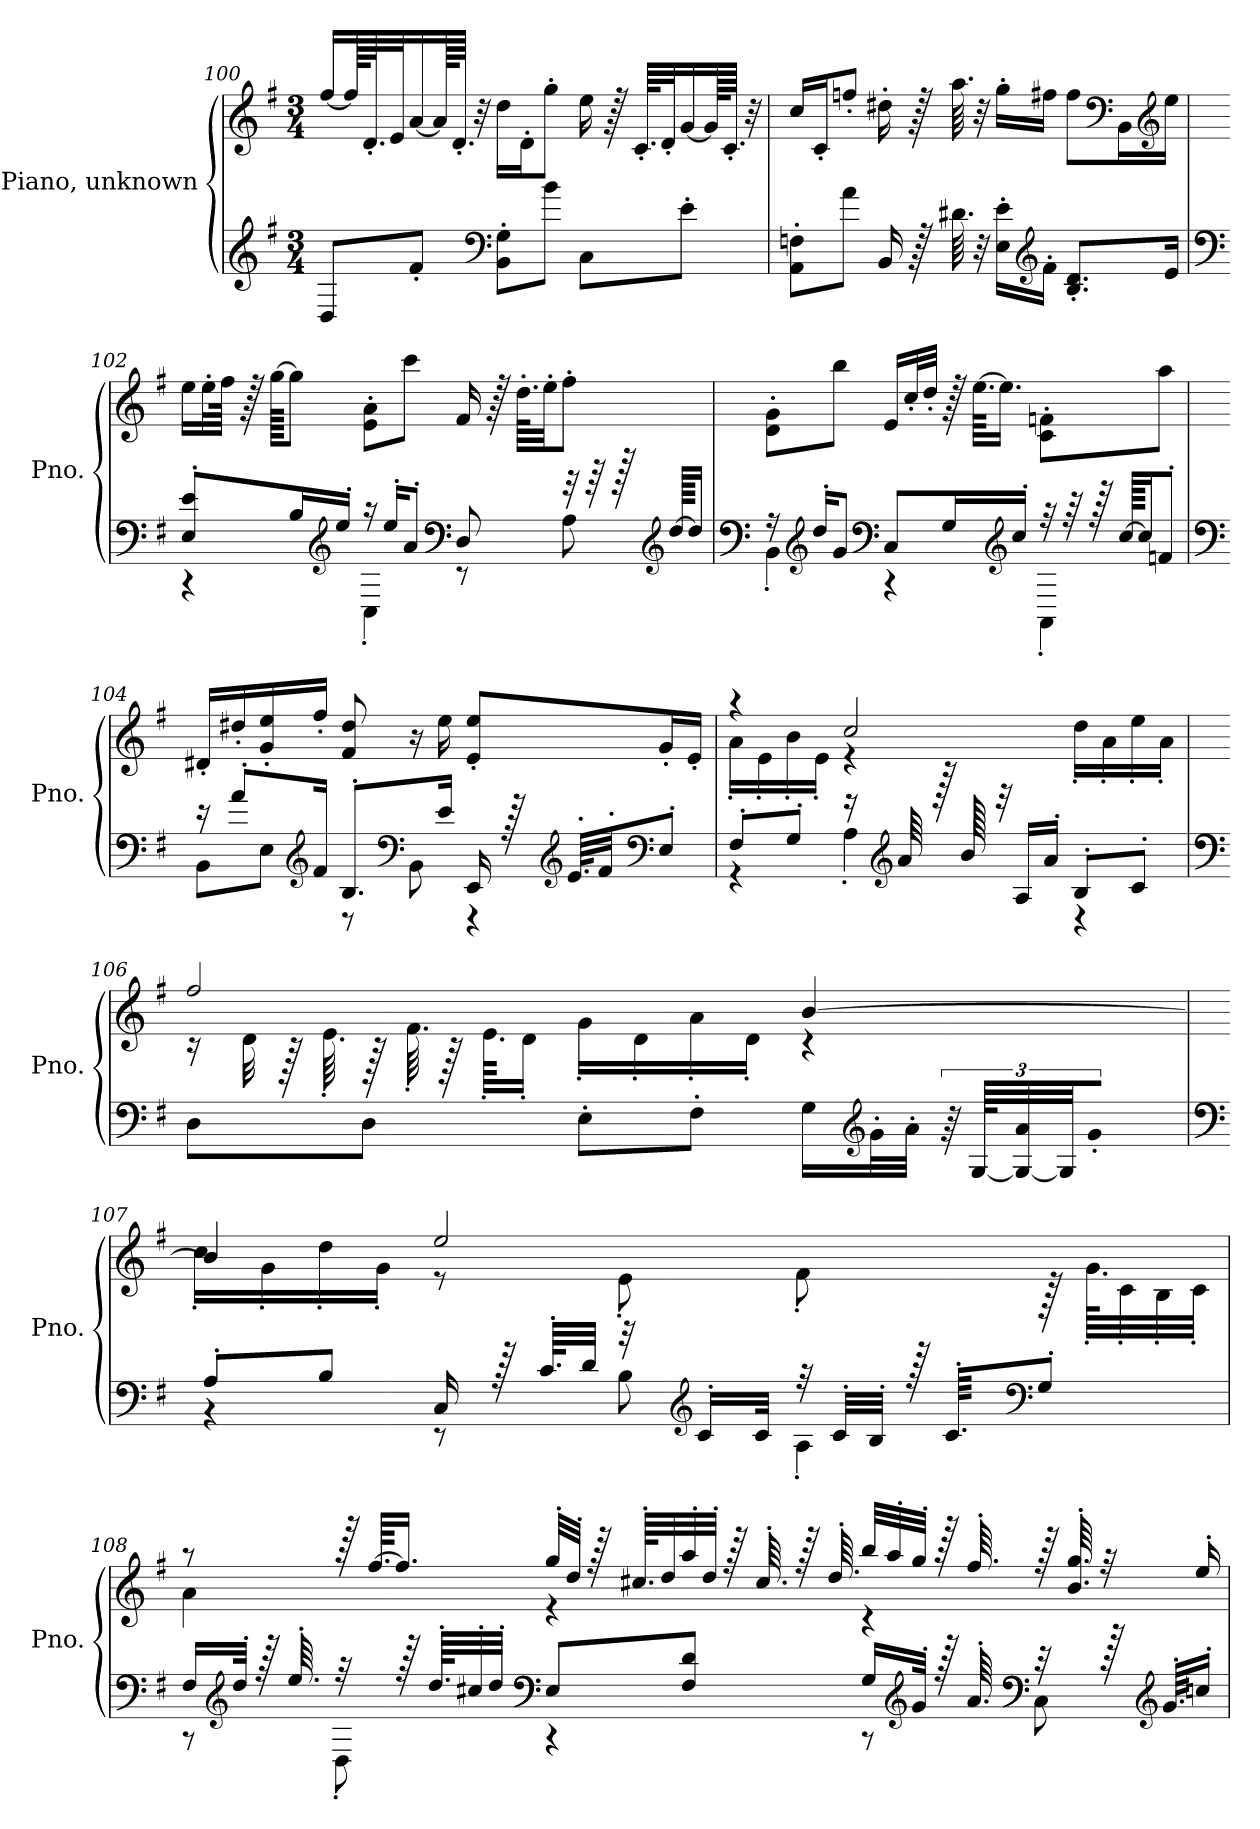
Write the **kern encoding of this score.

**kern	**kern
*part1	*part1
*staff2	*staff1
*I"Piano, unknown	*
*I'Pno.	*
*clefG2	*clefG2
*k[f#]	*k[f#]
*M3/4	*M3/4
=100	=100
8D/L	[16ff#/LL
.	128ff#/KLL]
.	64.d'/J
.	32e/J
8f#'/J	[16a/
.	128a/KLL]
.	64.d'/JJJJ
.	32r
*clefF4	*
8BB\' 8G\'L	16dd\LL
.	16d'\J
8b\J	8gg'\J
8C\L	16ee\
.	128r
.	64.c'/KLLL
.	32d'/J
8e'\J	[16g/
.	128g/KLL]
.	64.c'/JJJJ
.	32r
!!LO:LB:g=z
=101	=101
8AA\' 8Fn\'L	16cc/LL
.	16c'/J
8a\J	8ffn'/J
16BB/	16dd#X'\
128r	128r
64.d#X\	64.aa\
32r	32r
16E\' 16e\'LL	16gg'\LL
*clefG2	*
16f#'\JJ	16ff#X\JJ
8.B/' 8.d#/'L	8ff#\L
*	*clefF4
.	16BB\L
*	*clefG2
16e/Jk	16ee\JJ
!!LO:LB:g=z
=102	=102
*clefF4	*
*^	*
8E/' 8e/'L	4r	16ee\LL
.	.	32ee'\L
.	.	64ff#\JJJk
.	.	128r
.	.	[128gg\KKKKL
16B/L	.	8gg\J]
*clefG2	*	*
16ee'/JJ	.	.
16r	4C'\	8e\' 8a\'L
16ee'/KL	.	.
8a'/J	.	8ccc\J
*clefF4	*	*
8D/	8r	16f#/
.	.	128r
.	.	64.dd'\KLLL
.	.	32ee'\JJ
32r	8A\	8ff#'\J
64r	.	.
128r	.	.
*clefG2	*	*
[128dd/KKKLL	.	.
16dd/JJ]	.	.
!!LO:LB:g=z
=103	=103	=103
*clefF4	*	*
16r	4BB'\	8d\' 8g\'L
*clefG2	*	*
16dd'/KL	.	.
8g/J	.	8bb\J
*clefF4	*	*
8C/L	4r	16e/LL
.	.	32cc'/L
.	.	32dd'/JJJ
16G/L	.	128r
.	.	[64.ee\KKLL
.	.	16.ee\JJ]
*clefG2	*	*
16cc'/JJ	.	.
32r	4AA'\	8c\' 8fn\'L
64r	.	.
128r	.	.
[128cc/KKKLL	.	.
16cc/J]	.	.
8fn'/J	.	8aa\J
=104	=104	=104
*clefF4	*	*
16r	8BB\L	16d#X'/LL
8a'/L	.	16dd#X'/
.	8E\J	16g/' 16ee/'
*clefG2	*	*
16f#/Jk	.	16ff#'/JJ
8.B'/L	8r	8f#/ 8dd#/
*clefF4	*	*
.	8BB\	16r
16e/Jk	.	16ee\
16EE/	4r	8e/' 8ee/'L
128r	.	.
*clefG2	*	*
64.e'/KLLL	.	.
32f#'/JJ	.	.
*clefF4	*	*
8E'/J	.	16g'/L
.	.	16e'/JJ
!!LO:LB:g=z
=105	=105	=105
*	*	*^
8F#'/L	4r	4r	16a'\LL
.	.	.	16e'\
8G'/J	.	.	16b'\
.	.	.	16e'\JJ
16r	4A'\	2cc/	4r
*clefG2	*	*	*
64a/	.	.	.
128r	.	.	.
128b/	.	.	.
32r	.	.	.
16A/LL	.	.	.
16a'/JJ	.	.	.
8B'/L	4r	.	16dd'\LL
.	.	.	16a'\
8c'/J	.	.	16ee'\
.	.	.	16a'\JJ
*v	*v	*	*
=106	=106	=106
*clefF4	*	*
8D\L	2ff#/	16r
.	.	32d\
.	.	128r
.	.	64.e'\
8D\J	.	128r
.	.	64.f#'\
.	.	128r
.	.	64.e'\KKLL
.	.	16d'\JJ
8E'\L	.	16g'\LL
.	.	16d'\
8F#'\J	.	16a'\
.	.	16d'\JJ
16G\LL	[4b/	4r
*clefG2	*	*
32g'\L	.	.
32a'\JJJ	.	.
96r	.	.
[96G/KLLL	.	.
48G/_ 48a/	.	.
48G/J]	.	.
16g'/JJ	.	.
!!LO:PB:g=z	!!
=107	=107	=107
*clefF4	*	*
*^	*	*
8A'/L	4r	4b/]	16cc'\LL
.	.	.	16g'\
8B/J	.	.	16dd'\
.	.	.	16g'\JJ
16C/	8r	2ee/	8r
128r	.	.	.
64.c'/KLLL	.	.	.
32d/JJJ	.	.	.
32r	8B\	.	8e'\
*clefG2	*	*	*
16c'/LL	.	.	.
32c/JJk	.	.	.
32r	4A'\	.	8f#'\
32c'/LLL	.	.	.
32B'/JJJ	.	.	.
128r	.	.	.
64.c'/KKKL	.	.	.
*clefF4	*	*	*
8G'/J	.	.	128r
.	.	.	64.g'\KLLL
.	.	.	32c'\
.	.	.	32B'\
.	.	.	32c'\JJJ
!!LO:LB:g=z	!!
=108	=108	=108	=108
16F#/LL	8r	8r	4a\
*clefG2	*	*	*
32dd'/JJk	.	.	.
128r	.	.	.
64.ee'/	.	.	.
32r	8D'\	128r	.
.	.	[64.ff#/KKLL	.
128r	.	16.ff#/JJ]	.
64.dd'/KLLL	.	.	.
32cc#X'/	.	.	.
32dd'/JJJ	.	.	.
*clefF4	*	*	*
8E/L	4r	32gg'/LLL	4r
.	.	32dd'/JJJ	.
.	.	128r	.
.	.	64.cc#X'/KLLL	.
.	.	32dd/	.
8F#/ 8d/J	.	32aa'/	.
.	.	32dd'/JJJ	.
.	.	128r	.
.	.	64.cc#'/	.
.	.	128r	.
.	.	64.dd'/	.
16G/LL	8r	32bb/LLL	4r
.	.	32aa'/	.
*clefG2	*	*	*
32g'/JJk	.	32gg'/JJJ	.
128r	.	128r	.
64.a'/	.	64.ff#'/	.
*clefF4	*	*	*
32r	8C\	128r	.
.	.	64.b/' 64.gg/'	.
128r	.	32r	.
*clefG2	*	*	*
64.g'/KKLL	.	.	.
16ccn'/JJ	.	16ee'/	.
*v	*v	*	*
*	*v	*v
=	=
*-	*-
